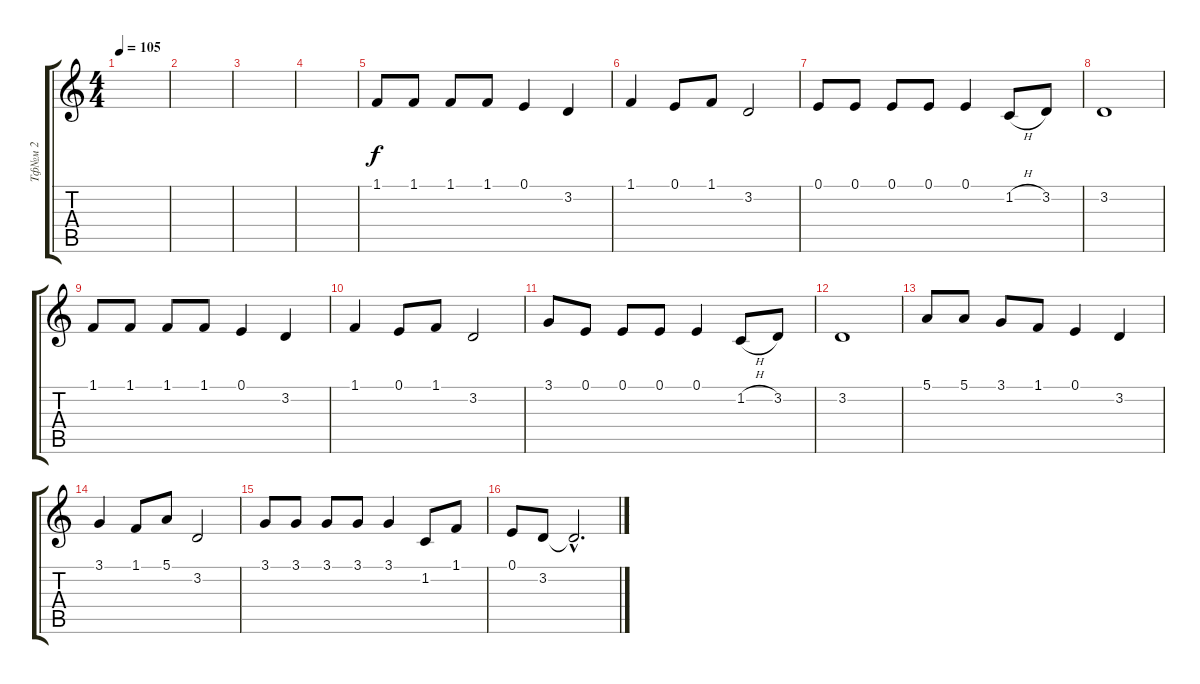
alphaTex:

\track ("Тф№м 2" "Тф№м 2") {instrument sitar}
\staff {score tabs}
\tuning (E4 B3 G3 D3 A2 E2) {hide}
\ts (4 4)
\tempo 105
\clef g2
\ks c
|
|
|
|
1.1.8 1.1.8 1.1.8 1.1.8 0.1.4 3.2.4 |
1.1.4 0.1.8 1.1.8 3.2.2 |
0.1.8 0.1.8 0.1.8 0.1.8 0.1.4 1.2{h}.8 3.2.8 |
3.2.1 |
1.1.8 1.1.8 1.1.8 1.1.8 0.1.4 3.2.4 |
1.1.4 0.1.8 1.1.8 3.2.2 |
3.1.8 0.1.8 0.1.8 0.1.8 0.1.4 1.2{h}.8 3.2.8 |
3.2.1 |
5.1.8 5.1.8 3.1.8 1.1.8 0.1.4 3.2.4 |
3.1.4 1.1.8 5.1.8 3.2.2 |
3.1.8 3.1.8 3.1.8 3.1.8 3.1.4 1.2.8 1.1.8 |
0.1.8 3.2.8 3.2{hac t}.2{d}
